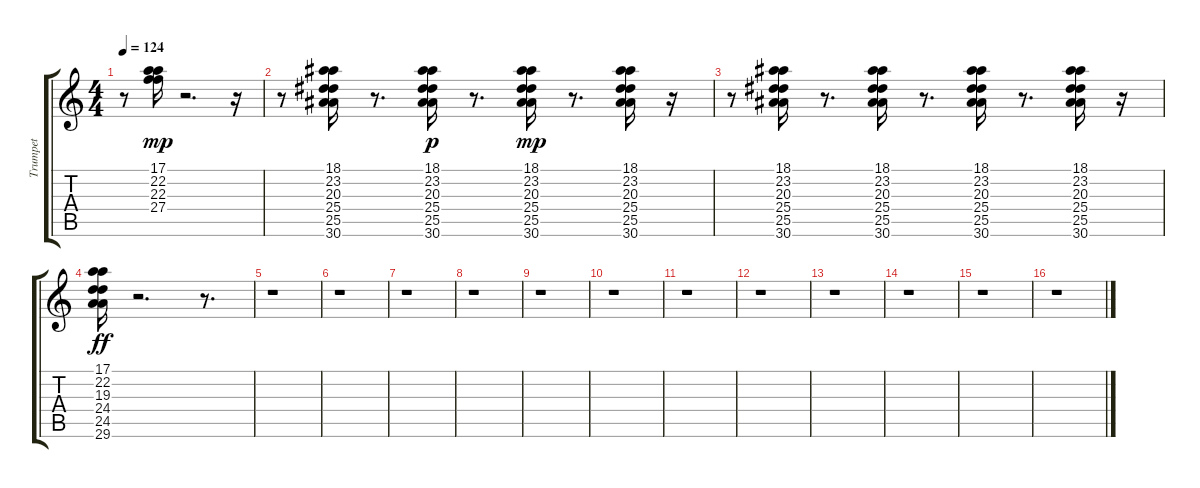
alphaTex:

\track ("Trumpet" "Trumpet") {instrument trumpet}
\staff {score tabs}
\tuning (E4 B3 G3 D3 A2 E2) {hide}
\ts (4 4)
\tempo 124
\clef g2
\ks c
r.8{dy mp} (17.1 22.2 22.3 27.4).16 r.2{d} r.16 |
r.8 (18.1 23.2 20.3 25.4 25.5 30.6).16 r.8{d} (18.1 23.2 20.3 25.4 25.5 30.6).16{dy p} r.8{d} (18.1 23.2 20.3 25.4 25.5 30.6).16{dy mp} r.8{d} (18.1 23.2 20.3 25.4 25.5 30.6).16 r.16 |
r.8 (18.1 23.2 20.3 25.4 25.5 30.6).16 r.8{d} (18.1 23.2 20.3 25.4 25.5 30.6).16 r.8{d} (18.1 23.2 20.3 25.4 25.5 30.6).16 r.8{d} (18.1 23.2 20.3 25.4 25.5 30.6).16 r.16 |
(17.1 22.2 19.3 24.4 24.5 29.6).16{dy ff} r.2{d} r.8{d} |
r.1 |
r.1 |
r.1 |
r.1 |
r.1 |
r.1 |
r.1 |
r.1 |
r.1 |
r.1 |
r.1 |
r.1
